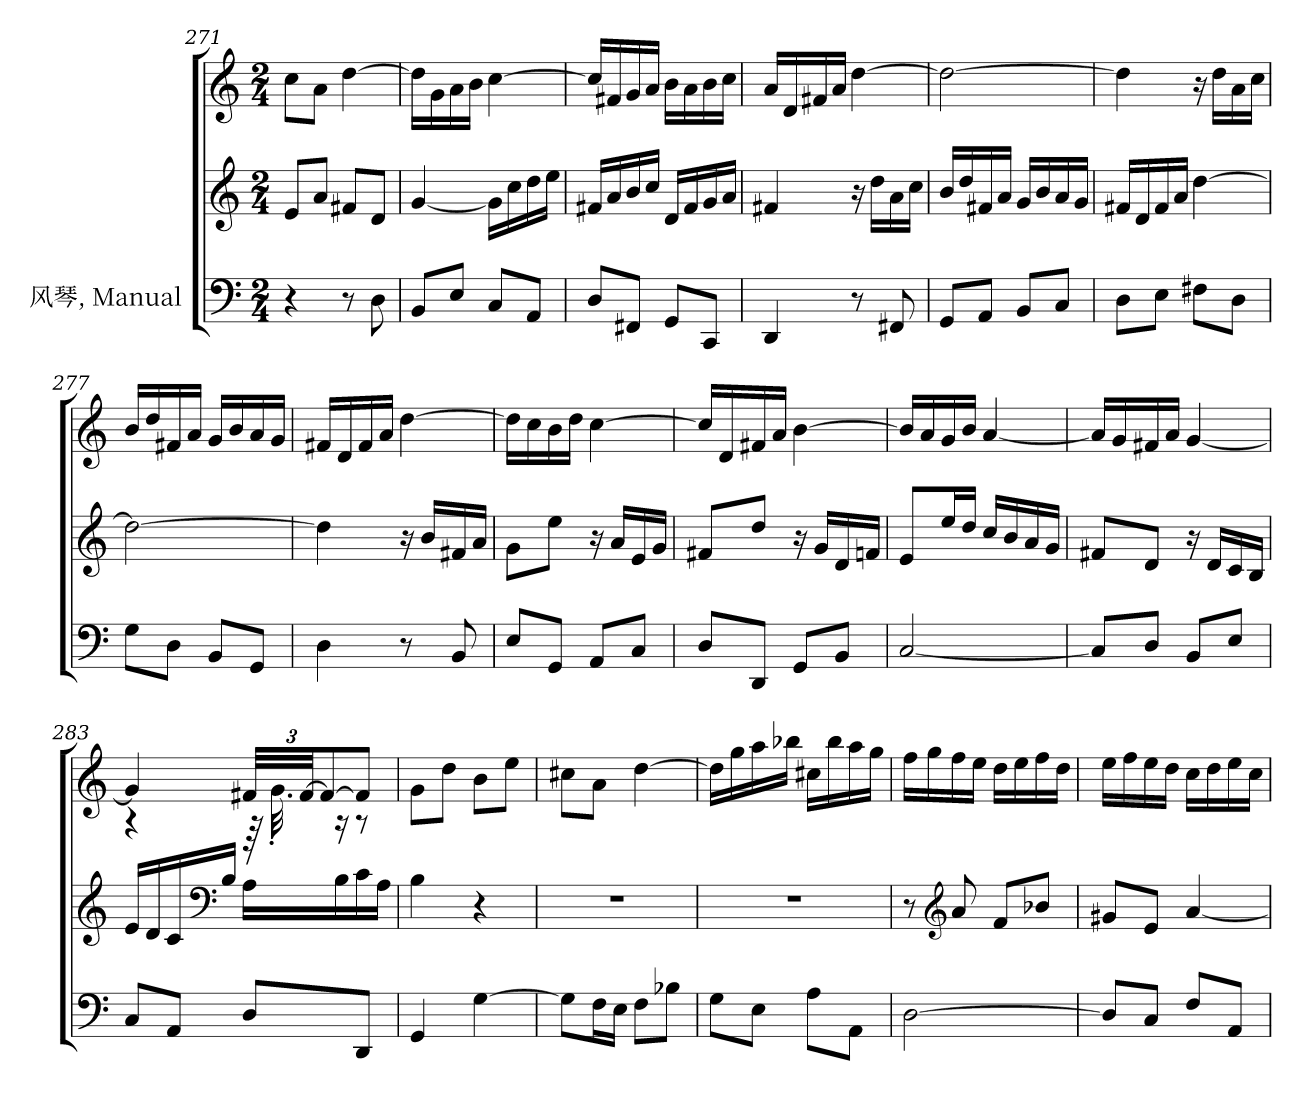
**kern	**kern	**kern
*part1	*part1	*part1
*staff3	*staff2	*staff1
*I"风琴, Manual	*	*
*clefF4	*clefG2	*clefG2
*k[]	*k[]	*k[]
*M2/4	*M2/4	*M2/4
=271	=271	=271
4r	8e/L	8cc\L
.	8a/J	8a\J
8r	8f#X/L	[4dd\
8D\	8d/J	.
=272	=272	=272
8BB/L	[4g/	16dd\LL]
.	.	16g\
8E/J	.	16a\
.	.	16b\JJ
8C/L	16g\LL]	[4cc\
.	16cc\	.
8AA/J	16dd\	.
.	16ee\JJ	.
=273	=273	=273
8D/L	16f#X/LL	16cc/LL]
.	16a/	16f#X/
8FF#X/J	16b/	16g/
.	16cc/JJ	16a/JJ
8GG/L	16d/LL	16b\LL
.	16f#/	16a\
8CC/J	16g/	16b\
.	16a/JJ	16cc\JJ
=274	=274	=274
4DD/	4f#X/	16a/LL
.	.	16d/
.	.	16f#X/
.	.	16a/JJ
8r	16r	[4dd\
.	16dd\LL	.
8FF#X/	16a\	.
.	16cc\JJ	.
!!LO:LB:g=z
=275	=275	=275
8GG/L	16b/LL	2dd\_
.	16dd/	.
8AA/J	16f#X/	.
.	16a/JJ	.
8BB/L	16g/LL	.
.	16b/	.
8C/J	16a/	.
.	16g/JJ	.
=276	=276	=276
8D\L	16f#X/LL	4dd\]
.	16d/	.
8E\J	16f#/	.
.	16a/JJ	.
8F#X\L	[4dd\	16r
.	.	16dd\LL
8D\J	.	16a\
.	.	16cc\JJ
=277	=277	=277
8G\L	2dd\_	16b/LL
.	.	16dd/
8D\J	.	16f#X/
.	.	16a/JJ
8BB/L	.	16g/LL
.	.	16b/
8GG/J	.	16a/
.	.	16g/JJ
=278	=278	=278
4D\	4dd\]	16f#X/LL
.	.	16d/
.	.	16f#/
.	.	16a/JJ
8r	16r	[4dd\
.	16b/LL	.
8BB/	16f#X/	.
.	16a/JJ	.
=279	=279	=279
8E/L	8g\L	16dd\LL]
.	.	16cc\
8GG/J	8ee\J	16b\
.	.	16dd\JJ
8AA/L	16r	[4cc\
.	16a/LL	.
8C/J	16e/	.
.	16g/JJ	.
!!LO:PB:g=z
=280	=280	=280
8D/L	8f#X/L	16cc/LL]
.	.	16d/
8DD/J	8dd/J	16f#X/
.	.	16a/JJ
8GG/L	16r	[4b\
.	16g/LL	.
8BB/J	16d/	.
.	16fn/JJ	.
=281	=281	=281
[2C/	8e/L	16b/LL]
.	.	16a/
.	16ee/L	16g/
.	16dd/JJ	16b/JJ
.	16cc/LL	[4a/
.	16b/	.
.	16a/	.
.	16g/JJ	.
=282	=282	=282
8C/L]	8f#X/L	16a/LL]
.	.	16g/
8D/J	8d/J	16f#X/
.	.	16a/JJ
8BB/L	16r	[4g/
.	16d/LL	.
8E/J	16c/	.
.	16B/JJ	.
=283	=283	=283
*	*	*^
8C/L	16e/LL	4g/]	4r
.	16d/	.	.
8AA/J	16c/	.	.
*	*clefF4	*	*
.	16B/JJ	.	.
*	*	*Xbrackettup	*
8D/L	16A\LL	48f#X/LLL	64r
.	.	.	32.g'\
.	.	[48f#/JJ	.
.	.	12f#/_	.
.	16B\	.	16r
8DD/J	16c\	8f#/J]	8r
.	16A\JJ	.	.
*	*	*v	*v
!!LO:LB:g=z
=284	=284	=284
4GG/	4B\	8g\L
.	.	8dd\J
[4G\	4r	8b\L
.	.	8ee\J
=285	=285	=285
8G\L]	2r	8cc#X\L
16F\L	.	8a\J
16E\JJ	.	.
8F\L	.	[4dd\
8B-X\J	.	.
=286	=286	=286
8G\L	2r	16dd\LL]
.	.	16gg\
8E\J	.	16aa\
.	.	16bb-X\JJ
8A\L	.	16cc#X\LL
.	.	16bb-\
8AA\J	.	16aa\
.	.	16gg\JJ
=287	=287	=287
[2D\	8r	16ff\LL
.	.	16gg\
*	*clefG2	*
.	8a/	16ff\
.	.	16ee\JJ
.	8f/L	16dd\LL
.	.	16ee\
.	8b-X/J	16ff\
.	.	16dd\JJ
=288	=288	=288
8D/L]	8g#X/L	16ee\LL
.	.	16ff\
8C/J	8e/J	16ee\
.	.	16dd\JJ
8F/L	[4a/	16cc\LL
.	.	16dd\
8AA/J	.	16ee\
.	.	16cc\JJ
=	=	=
*-	*-	*-
